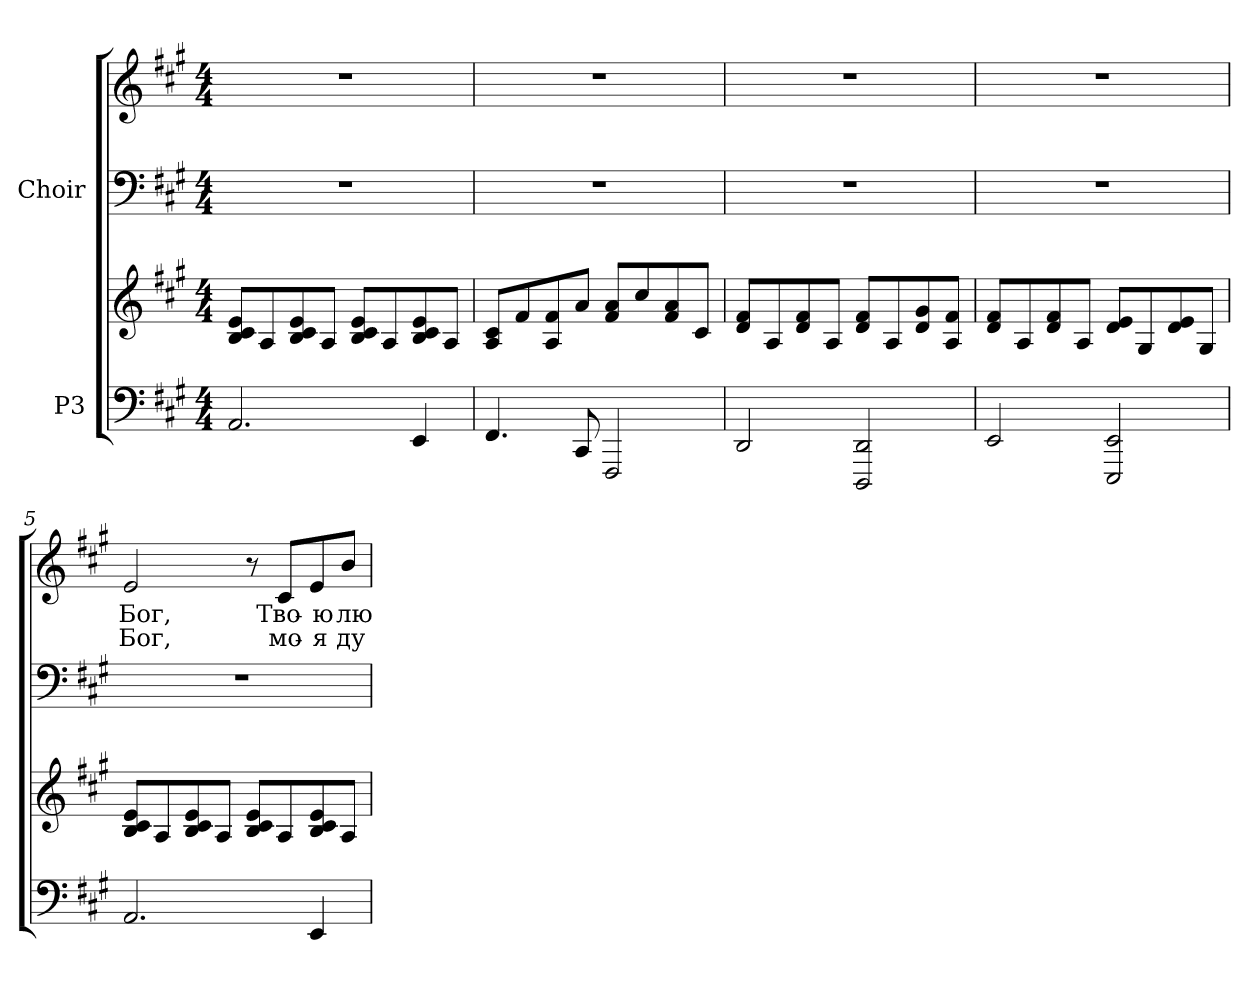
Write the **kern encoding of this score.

**kern	**kern	**kern	**kern	**text	**text
*part2	*part2	*part1	*part1	*part1	*part1
*staff4	*staff3	*staff2	*staff1	*staff1	*staff1
*I"P3	*	*I"Choir	*	*	*
!!LO:PB:g=z
*clefF4	*clefG2	*clefF4	*clefG2	*	*
*k[f#c#g#]	*k[f#c#g#]	*k[f#c#g#]	*k[f#c#g#]	*	*
*A:	*A:	*A:	*A:	*	*
*M4/4	*M4/4	*M4/4	*M4/4	*	*
*MM80	*MM80	*MM80	*MM80	*	*
=1	=1	=1	=1	=1	=1
2.AAi/	8Bi/ 8c#i 8eiL	1r	1r	.	.
.	8Ai/	.	.	.	.
.	8Bi/ 8c#i 8ei	.	.	.	.
.	8Ai/J	.	.	.	.
.	8Bi/ 8c#i 8eiL	.	.	.	.
.	8Ai/	.	.	.	.
4EEi/	8Bi/ 8c#i 8ei	.	.	.	.
.	8Ai/J	.	.	.	.
=2	=2	=2	=2	=2	=2
4.FF#i/	8Ai/ 8c#iL	1r	1r	.	.
.	8f#i/	.	.	.	.
.	8Ai/ 8f#i	.	.	.	.
8CC#i/	8ai/J	.	.	.	.
2FFF#i/	8f#i/ 8aiL	.	.	.	.
.	8cc#i/	.	.	.	.
.	8f#i/ 8ai	.	.	.	.
.	8c#i/J	.	.	.	.
=3	=3	=3	=3	=3	=3
2DDi/	8di/ 8f#iL	1r	1r	.	.
.	8Ai/	.	.	.	.
.	8di/ 8f#i	.	.	.	.
.	8Ai/J	.	.	.	.
2DDDi/ 2DDi	8di/ 8f#iL	.	.	.	.
.	8Ai/	.	.	.	.
.	8di/ 8g#i	.	.	.	.
.	8Ai/ 8f#iJ	.	.	.	.
=4	=4	=4	=4	=4	=4
2EEi/	8di/ 8f#iL	1r	1r	.	.
.	8Ai/	.	.	.	.
.	8di/ 8f#i	.	.	.	.
.	8Ai/J	.	.	.	.
2EEEi/ 2EEi	8di/ 8eiL	.	.	.	.
.	8G#i/	.	.	.	.
.	8di/ 8ei	.	.	.	.
.	8G#i/J	.	.	.	.
!!LO:LB:g=z
=5	=5	=5	=5	=5	=5
!	!	!	!	!LO:LY:b:color=#000000	!LO:LY:b:color=#000000
2.AAi/	8Bi/ 8c#i 8eiL	1r	2ei/	Бог,	Бог,
.	8Ai/	.	.	.	.
.	8Bi/ 8c#i 8ei	.	.	.	.
.	8Ai/J	.	.	.	.
.	8Bi/ 8c#i 8eiL	.	8r	.	.
!	!	!	!	!LO:LY:b:color=#000000	!LO:LY:b:color=#000000
.	8Ai/	.	8c#i/L	Тво-	мо-
!	!	!	!	!LO:LY:b:color=#000000	!LO:LY:b:color=#000000
4EEi/	8Bi/ 8c#i 8ei	.	8ei/	-ю	-я
!	!	!	!	!LO:LY:b:color=#000000	!LO:LY:b:color=#000000
.	8Ai/J	.	8bi/J	лю-	ду-
=	=	=	=	=	=
*-	*-	*-	*-	*-	*-
